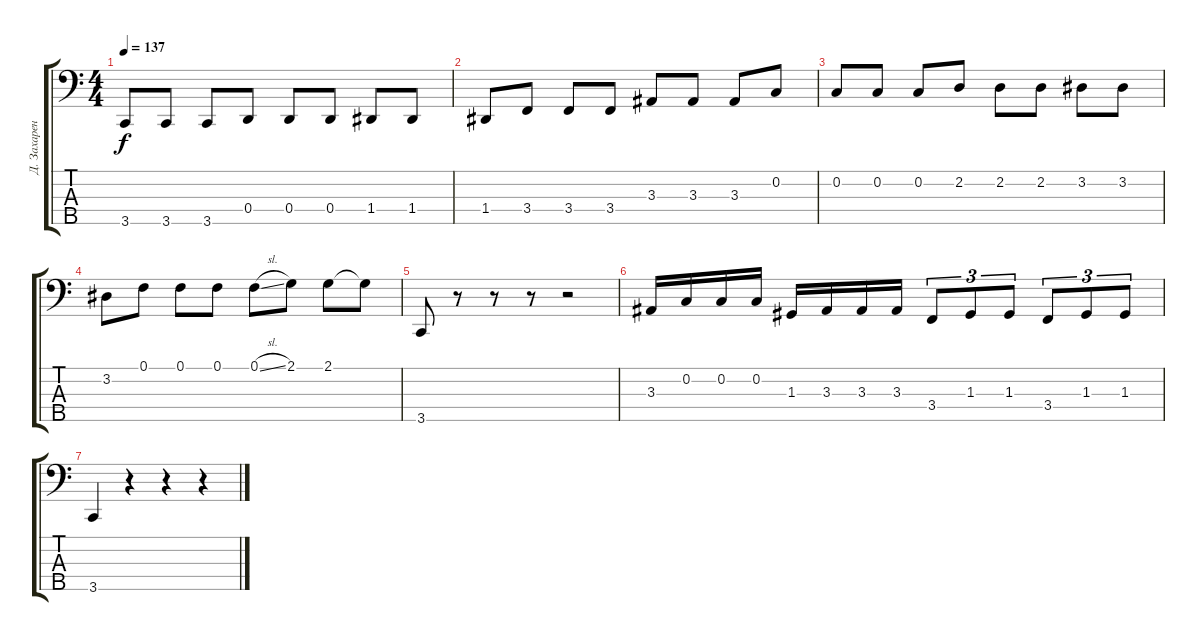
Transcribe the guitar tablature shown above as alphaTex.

\track ("Д. Захаренков" "Д. Захарен") {instrument electricbasspick}
\staff {score tabs}
\tuning (F2 C2 G1 D1 A0) {hide}
\ts (4 4)
\tempo 137
\clef f4
\ks c
3.5.8{dy f} 3.5.8 3.5.8 0.4.8 0.4.8 0.4.8 1.4.8 1.4.8 |
1.4.8 3.4.8 3.4.8 3.4.8 3.3.8 3.3.8 3.3.8 0.2.8 |
0.2.8 0.2.8 0.2.8 2.2.8 2.2.8 2.2.8 3.2.8 3.2.8 |
3.2.8 0.1.8 0.1.8 0.1.8 0.1{sl}.8 2.1.8 2.1.8 2.1{t}.8 |
3.5.8 r.8 r.8 r.8 r.2 |
3.3.16 0.2.16 0.2.16 0.2.16 1.3.16 3.3.16 3.3.16 3.3.16 3.4.8{tu (3 2)} 1.3.8{tu (3 2)} 1.3.8{tu (3 2)} 3.4.8{tu (3 2)} 1.3.8{tu (3 2)} 1.3.8{tu (3 2)} |
3.5.4 r.4 r.4 r.4
